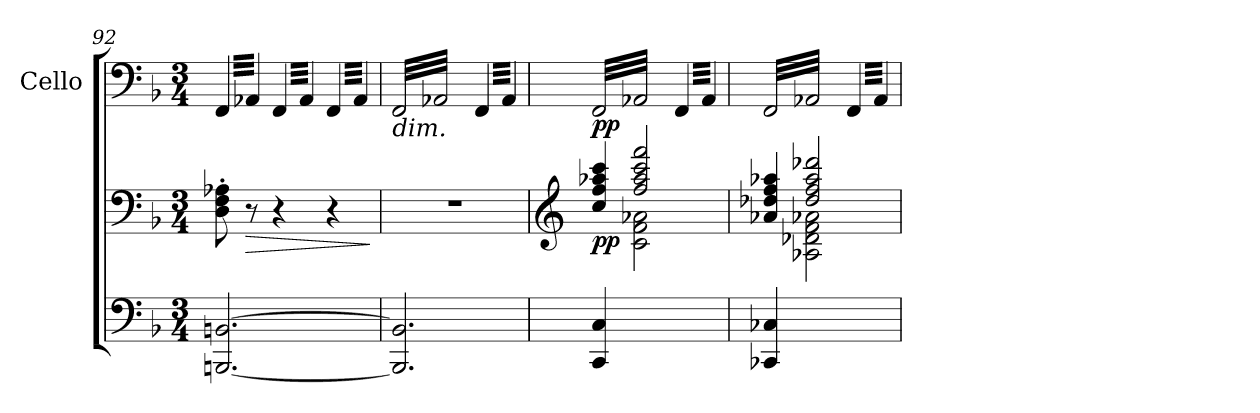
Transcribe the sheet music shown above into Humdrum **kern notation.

**kern	**kern	**dynam	**kern	**dynam
*part2	*part2	*part2	*part1	*part1
*staff3	*staff2	*staff2/3	*staff1	*staff1
*	*	*	*I"Cello	*
*clefF4	*clefF4	*	*clefF4	*
*k[b-]	*k[b-]	*	*k[b-]	*
*F:	*F:	*	*F:	*
*M3/4	*M3/4	*	*M3/4	*
*	*	*	*Xtuplet	*
=92	=92	=92	=92	=92
!	!	!LO:DY:b	!LO:N:vis=8.	!LO:DY:b
*	*	*	*tremolo	*
[2.BBBn/ [2.BBn/	8D\' 8F\' 8A-X\'	other-dynamics	(<32FF/LLL	other-dynamics
.	.	.	32AA-X/	.
.	.	.	32FF/	.
.	.	.	32AA-X/	.
!	!	!LO:HP:b	!LO:N:vis=8.	!
.	8r	>	32FF/	.
.	.	.	32AA-X/	.
.	.	.	32FF/	.
.	.	.	32AA-X/JJJ	.
!	!	!	!LO:N:vis=8.	!
.	4r	.	32FF/LLL	.
.	.	.	32AA-/	.
.	.	.	32FF/	.
.	.	.	32AA-/	.
!	!	!	!LO:N:vis=8.	!
.	.	.	32FF/	.
.	.	.	32AA-/	.
.	.	.	32FF/	.
.	.	.	32AA-/JJJ	.
!	!	!	!LO:N:vis=8.	!
.	4r	.	32FF/LLL	.
.	.	.	32AA-/)	.
.	.	.	32FF/	.
.	.	.	32AA-/)	.
!	!	!	!LO:N:vis=8.	!
.	.	.	32FF/	.
.	.	.	32AA-/)	.
.	.	.	32FF/	.
.	.	.	32AA-/)JJJ	.
.	.	]	.	.
=93	=93	=93	=93	=93
!	!	!	!LO:TX:b:i:t=dim.	!
!	!	!	!LO:N:vis=4.	!
2.BBB/] 2.BB/]	2.r	.	32FF/LLL	.
.	.	.	32AA-X/	.
.	.	.	32FF/	.
.	.	.	32AA-X/	.
.	.	.	32FF/	.
.	.	.	32AA-X/	.
.	.	.	32FF/	.
.	.	.	32AA-X/	.
!	!	!	!LO:N:vis=4.	!
.	.	.	32FF/	.
.	.	.	32AA-X/	.
.	.	.	32FF/	.
.	.	.	32AA-X/	.
.	.	.	32FF/	.
.	.	.	32AA-X/	.
.	.	.	32FF/	.
.	.	.	32AA-X/JJJ	.
!	!	!	!LO:N:vis=8.	!
.	.	.	32FF/LLL	.
.	.	.	32AA-/	.
.	.	.	32FF/	.
.	.	.	32AA-/	.
!	!	!	!LO:N:vis=8.	!
.	.	.	32FF/	.
.	.	.	32AA-/	.
.	.	.	32FF/	.
.	.	.	32AA-/JJJ	.
!!LO:PB:g=z
=94	=94	=94	=94	=94
*	*clefG2	*	*	*
*	*^	*	*	*
!	!	!	!LO:DY:b	!LO:N:vis=4.	!LO:DY:b
4CC/ 4C/	4cc/ 4ff/ 4aa-X/ 4ccc/	4ryy	pp	(<32FF/LLL	pp
.	.	.	.	32AA-X/	.
.	.	.	.	32FF/	.
.	.	.	.	32AA-X/	.
.	.	.	.	32FF/	.
.	.	.	.	32AA-X/	.
.	.	.	.	32FF/	.
.	.	.	.	32AA-X/	.
!	!	!	!	!LO:N:vis=4.	!
2ryy	2ff/ 2aa-/ 2ccc/ 2fff/	2c\ 2f\ 2a-X\	.	32FF/	.
.	.	.	.	32AA-X/	.
.	.	.	.	32FF/	.
.	.	.	.	32AA-X/	.
.	.	.	.	32FF/	.
.	.	.	.	32AA-X/	.
.	.	.	.	32FF/	.
.	.	.	.	32AA-X/JJJ	.
!	!	!	!	!LO:N:vis=8.	!
.	.	.	.	32FF/LLL	.
.	.	.	.	32AA-/)	.
.	.	.	.	32FF/	.
.	.	.	.	32AA-/)	.
!	!	!	!	!LO:N:vis=8.	!
.	.	.	.	32FF/	.
.	.	.	.	32AA-/)	.
.	.	.	.	32FF/	.
.	.	.	.	32AA-/)JJJ	.
=95	=95	=95	=95	=95	=95
!	!	!	!	!LO:N:vis=4.	!
4CC-X/ 4C-X/	4a-X/ 4dd-X/ 4ff/ 4aa-X/	4ryy	.	(<32FF/LLL	.
.	.	.	.	32AA-X/	.
.	.	.	.	32FF/	.
.	.	.	.	32AA-X/	.
.	.	.	.	32FF/	.
.	.	.	.	32AA-X/	.
.	.	.	.	32FF/	.
.	.	.	.	32AA-X/	.
!	!	!	!	!LO:N:vis=4.	!
2ryy	2dd-/ 2ff/ 2aa-/ 2ddd-X/	2A-X\ 2d-X\ 2f\ 2a-X\	.	32FF/	.
.	.	.	.	32AA-X/	.
.	.	.	.	32FF/	.
.	.	.	.	32AA-X/	.
.	.	.	.	32FF/	.
.	.	.	.	32AA-X/	.
.	.	.	.	32FF/	.
.	.	.	.	32AA-X/JJJ	.
!	!	!	!	!LO:N:vis=8.	!
.	.	.	.	32FF/LLL	.
.	.	.	.	32AA-/)	.
.	.	.	.	32FF/	.
.	.	.	.	32AA-/)	.
!	!	!	!	!LO:N:vis=8.	!
.	.	.	.	32FF/	.
.	.	.	.	32AA-/)	.
.	.	.	.	32FF/	.
.	.	.	.	32AA-/)JJJ	.
*	*	*	*	*Xtremolo	*
.	.	.	.	.	.
.	.	.	.	.	.
.	.	.	.	.	.
.	.	.	.	.	.
*	*v	*v	*	*	*
=	=	=	=	=
*-	*-	*-	*-	*-
